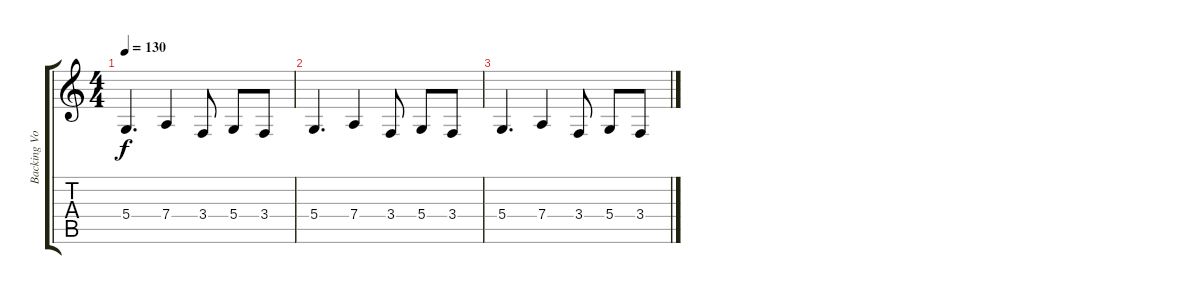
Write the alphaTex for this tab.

\track ("Backing Vocals" "Backing Vo") {instrument lead6voice}
\staff {score tabs}
\tuning (E4 B3 G3 D3 A2 E2) {hide}
\ts (4 4)
\tempo 130
\clef g2
\ks c
5.4.4{d dy f} 7.4.4 3.4.8 5.4.8 3.4.8 |
5.4.4{d} 7.4.4 3.4.8 5.4.8 3.4.8 |
5.4.4{d} 7.4.4 3.4.8 5.4.8 3.4.8
